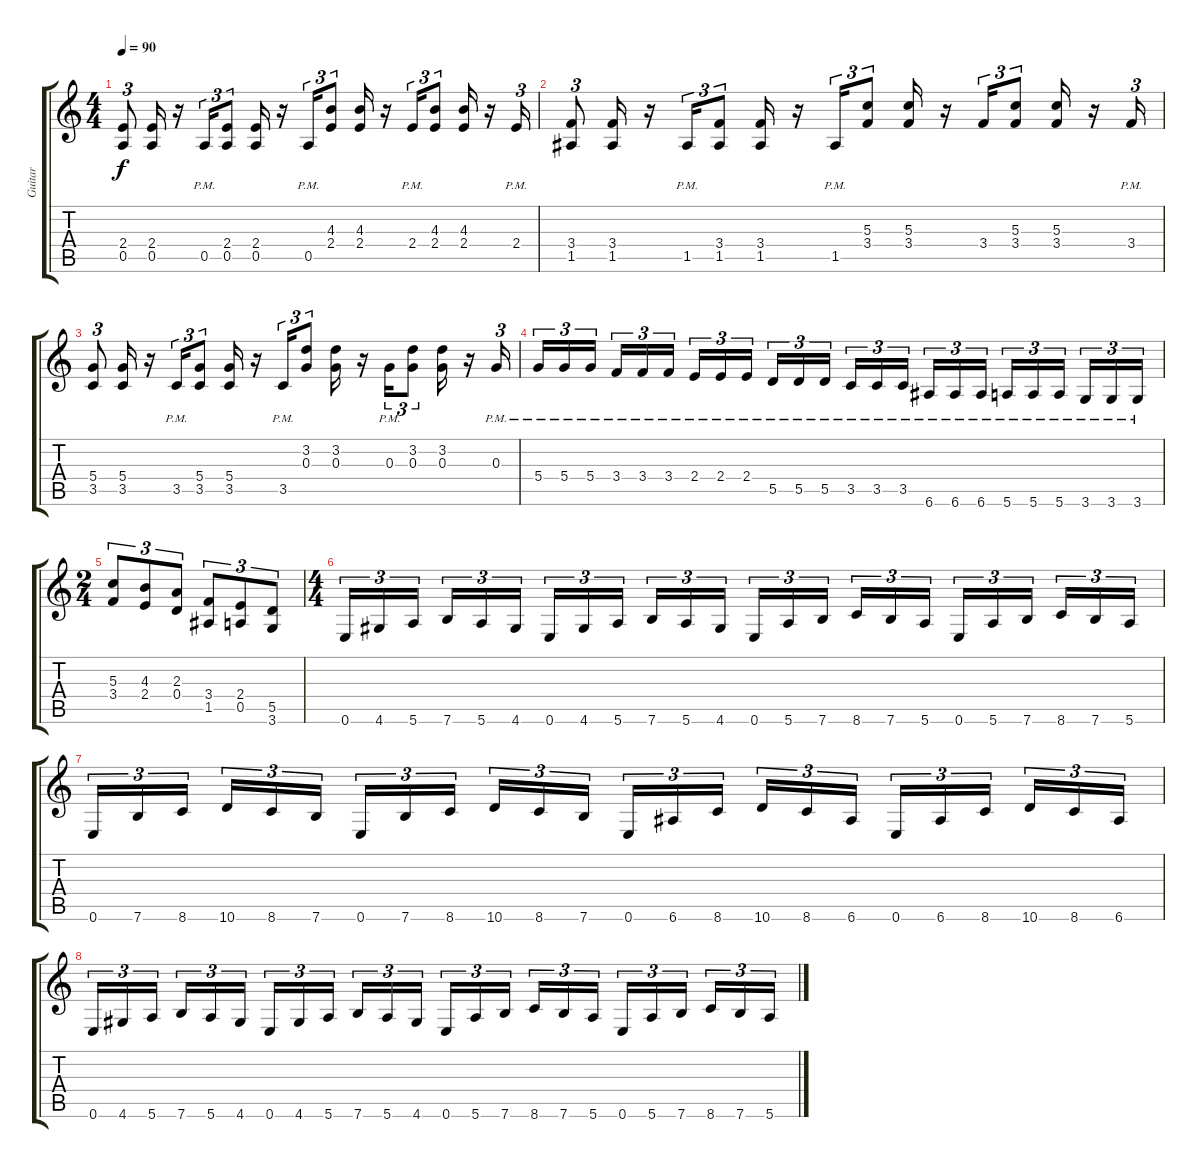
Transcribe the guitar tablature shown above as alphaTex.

\track ("Guitar" "Guitar") {instrument distortionguitar}
\staff {score tabs}
\tuning (E4 B3 G3 D3 A2 E2) {hide}
\ts (4 4)
\tempo 90
\clef g2
\ks c
(2.4 0.5).8{tu (3 2) dy f} (2.4 0.5).16 r.16 0.5{pm}.16{tu (3 2)} (2.4 0.5).8{tu (3 2)} (2.4 0.5).16 r.16 0.5{pm}.16{tu (3 2)} (4.3 2.4).8{tu (3 2)} (4.3 2.4).16 r.16 2.4{pm}.16{tu (3 2)} (4.3 2.4).8{tu (3 2)} (4.3 2.4).16 r.16 2.4{pm}.16{tu (3 2)} |
(3.4 1.5).8{tu (3 2)} (3.4 1.5).16 r.16 1.5{pm}.16{tu (3 2)} (3.4 1.5).8{tu (3 2)} (3.4 1.5).16 r.16 1.5{pm}.16{tu (3 2)} (5.3 3.4).8{tu (3 2)} (5.3 3.4).16 r.16 3.4.16{tu (3 2)} (5.3 3.4).8{tu (3 2)} (5.3 3.4).16 r.16 3.4{pm}.16{tu (3 2)} |
(5.4 3.5).8{tu (3 2)} (5.4 3.5).16 r.16 3.5{pm}.16{tu (3 2)} (5.4 3.5).8{tu (3 2)} (5.4 3.5).16 r.16 3.5{pm}.16{tu (3 2)} (3.2 0.3).8{tu (3 2)} (3.2 0.3).16 r.16 0.3{pm}.16{tu (3 2)} (3.2 0.3).8{tu (3 2)} (3.2 0.3).16 r.16 0.3{pm}.16{tu (3 2)} |
5.4{pm}.16{tu (3 2)} 5.4{pm}.16{tu (3 2)} 5.4{pm}.16{tu (3 2) beam splitsecondary} 3.4{pm}.16{tu (3 2)} 3.4{pm}.16{tu (3 2)} 3.4{pm}.16{tu (3 2)} 2.4{pm}.16{tu (3 2)} 2.4{pm}.16{tu (3 2)} 2.4{pm}.16{tu (3 2) beam splitsecondary} 5.5{pm}.16{tu (3 2)} 5.5{pm}.16{tu (3 2)} 5.5{pm}.16{tu (3 2)} 3.5{pm}.16{tu (3 2)} 3.5{pm}.16{tu (3 2)} 3.5{pm}.16{tu (3 2) beam splitsecondary} 6.6{pm}.16{tu (3 2)} 6.6{pm}.16{tu (3 2)} 6.6{pm}.16{tu (3 2)} 5.6{pm}.16{tu (3 2)} 5.6{pm}.16{tu (3 2)} 5.6{pm}.16{tu (3 2) beam splitsecondary} 3.6{pm}.16{tu (3 2)} 3.6{pm}.16{tu (3 2)} 3.6{pm}.16{tu (3 2)} |
\ts (2 4)
(5.3 3.4).8{tu (3 2)} (4.3 2.4).8{tu (3 2)} (2.3 0.4).8{tu (3 2)} (3.4 1.5).8{tu (3 2)} (2.4 0.5).8{tu (3 2)} (5.5 3.6).8{tu (3 2)} |
\ts (4 4)
0.6.16{tu (3 2)} 4.6.16{tu (3 2)} 5.6.16{tu (3 2) beam splitsecondary} 7.6.16{tu (3 2)} 5.6.16{tu (3 2)} 4.6.16{tu (3 2)} 0.6.16{tu (3 2)} 4.6.16{tu (3 2)} 5.6.16{tu (3 2) beam splitsecondary} 7.6.16{tu (3 2)} 5.6.16{tu (3 2)} 4.6.16{tu (3 2)} 0.6.16{tu (3 2)} 5.6.16{tu (3 2)} 7.6.16{tu (3 2) beam splitsecondary} 8.6.16{tu (3 2)} 7.6.16{tu (3 2)} 5.6.16{tu (3 2)} 0.6.16{tu (3 2)} 5.6.16{tu (3 2)} 7.6.16{tu (3 2) beam splitsecondary} 8.6.16{tu (3 2)} 7.6.16{tu (3 2)} 5.6.16{tu (3 2)} |
0.6.16{tu (3 2)} 7.6.16{tu (3 2)} 8.6.16{tu (3 2) beam splitsecondary} 10.6.16{tu (3 2)} 8.6.16{tu (3 2)} 7.6.16{tu (3 2)} 0.6.16{tu (3 2)} 7.6.16{tu (3 2)} 8.6.16{tu (3 2) beam splitsecondary} 10.6.16{tu (3 2)} 8.6.16{tu (3 2)} 7.6.16{tu (3 2)} 0.6.16{tu (3 2)} 6.6.16{tu (3 2)} 8.6.16{tu (3 2) beam splitsecondary} 10.6.16{tu (3 2)} 8.6.16{tu (3 2)} 6.6.16{tu (3 2)} 0.6.16{tu (3 2)} 6.6.16{tu (3 2)} 8.6.16{tu (3 2) beam splitsecondary} 10.6.16{tu (3 2)} 8.6.16{tu (3 2)} 6.6.16{tu (3 2)} |
0.6.16{tu (3 2)} 4.6.16{tu (3 2)} 5.6.16{tu (3 2) beam splitsecondary} 7.6.16{tu (3 2)} 5.6.16{tu (3 2)} 4.6.16{tu (3 2)} 0.6.16{tu (3 2)} 4.6.16{tu (3 2)} 5.6.16{tu (3 2) beam splitsecondary} 7.6.16{tu (3 2)} 5.6.16{tu (3 2)} 4.6.16{tu (3 2)} 0.6.16{tu (3 2)} 5.6.16{tu (3 2)} 7.6.16{tu (3 2) beam splitsecondary} 8.6.16{tu (3 2)} 7.6.16{tu (3 2)} 5.6.16{tu (3 2)} 0.6.16{tu (3 2)} 5.6.16{tu (3 2)} 7.6.16{tu (3 2) beam splitsecondary} 8.6.16{tu (3 2)} 7.6.16{tu (3 2)} 5.6.16{tu (3 2)}
